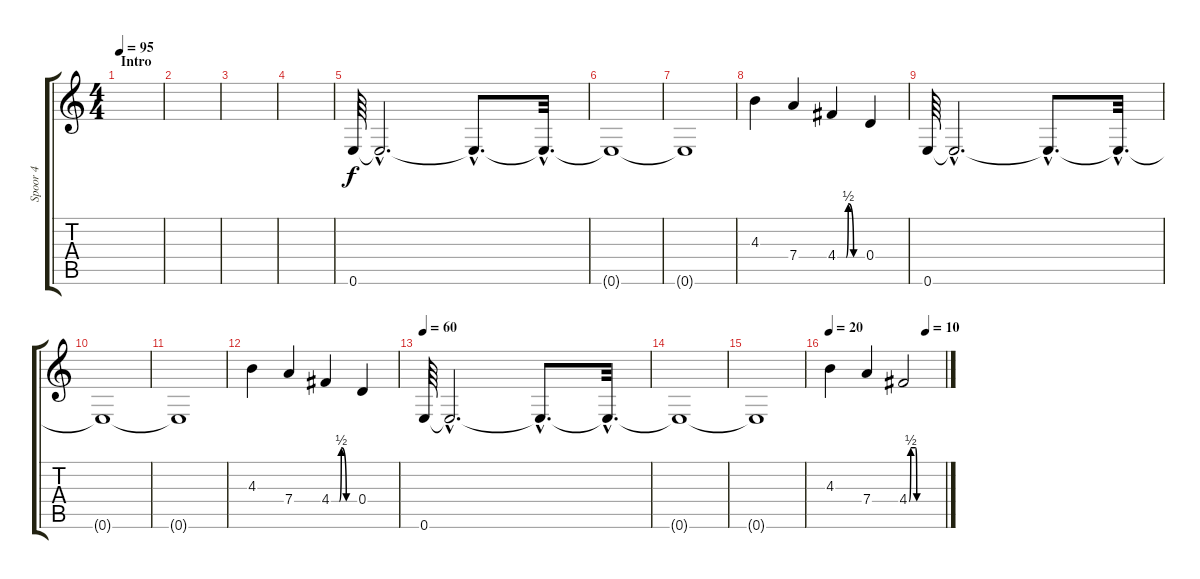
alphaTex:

\track ("Spoor 4" "Spoor 4") {instrument overdrivenguitar}
\staff {score tabs}
\tuning (E4 B3 G3 D3 A2 E2) {hide}
\ts (4 4)
\section ("" "Intro")
\tempo 95
\clef g2
\ks c
|
|
|
|
0.6.64{volume 16} 0.6{hac t}.2{d volume 9} 0.6{hac t}.8{d} 0.6{hac t}.32{d} |
0.6{t}.1 |
0.6{t}.1 |
4.3.4{volume 12} 7.4.4 4.4{be (custom 0 0 21 0 26 2 39 0 60 0)}.4 0.4.4 |
0.6.64{volume 16} 0.6{hac t}.2{d volume 9} 0.6{hac t}.8{d} 0.6{hac t}.32{d} |
0.6{t}.1 |
0.6{t}.1 |
4.3.4{volume 12} 7.4.4 4.4{be (custom 0 0 21 0 26 2 39 0 60 0)}.4 0.4.4 |
\tempo 60
0.6.64{volume 16} 0.6{hac t}.2{d volume 9} 0.6{hac t}.8{d} 0.6{hac t}.32{d} |
0.6{t}.1 |
0.6{t}.1 |
\tempo 20
\tempo (10 0.8333333333333334)
4.3.4{volume 12} 7.4.4 4.4{be (custom 0 0 3 2 12 2 14 0 60 0)}.2{volume 2}
